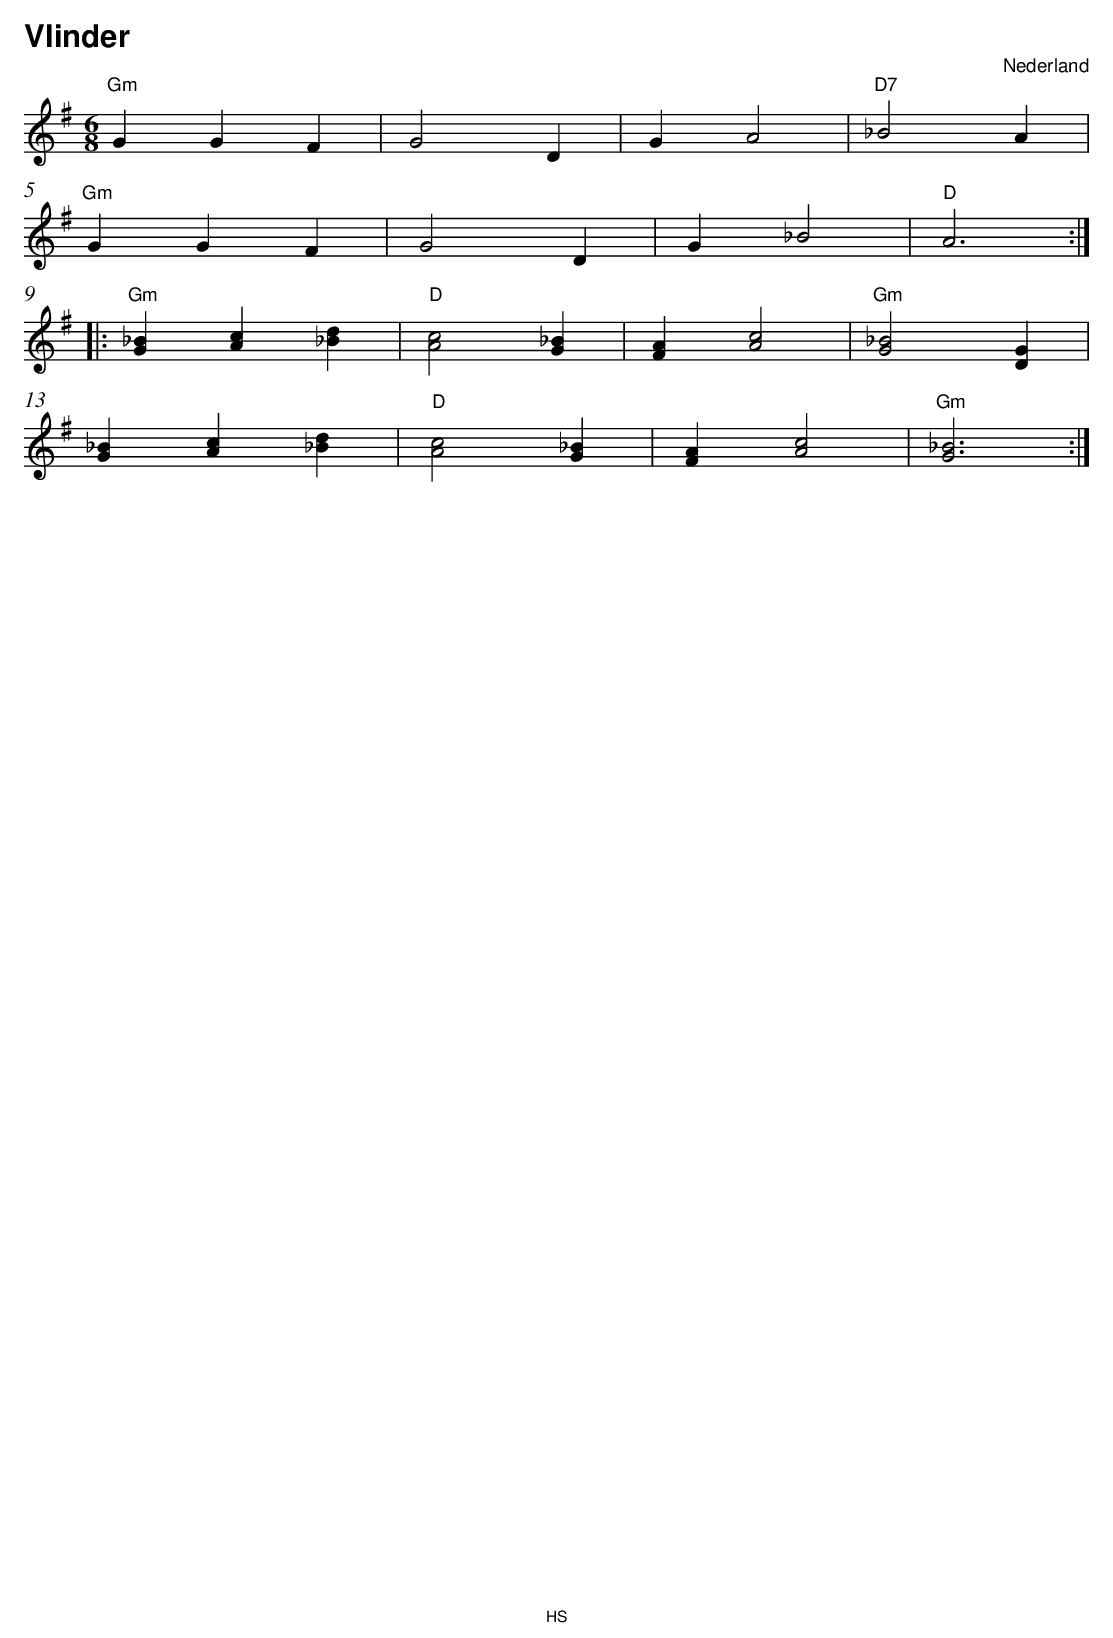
X:1
T:Vlinder
O:Nederland
M:6/8
L:1/8
Q:1/4=193
K:G
V:1
"Gm" G2 G2 F2 |G4 D2 |G2 A4 |"D7" _B4 A2 |
"Gm" G2 G2 F2 |G4 D2 |G2 _B4 |"D" A6 :| |:
"Gm" [G2_B2][A2c2][_B2d2]|"D" [A4c4][G2_B2]|[F2A2][A4c4]|"Gm" [_B4G4][G2D2]|
[G2_B2][A2c2][_B2d2]|"D" [A4c4][G2_B2]|[F2A2][A4c4]|"Gm" [G6_B6]:|
